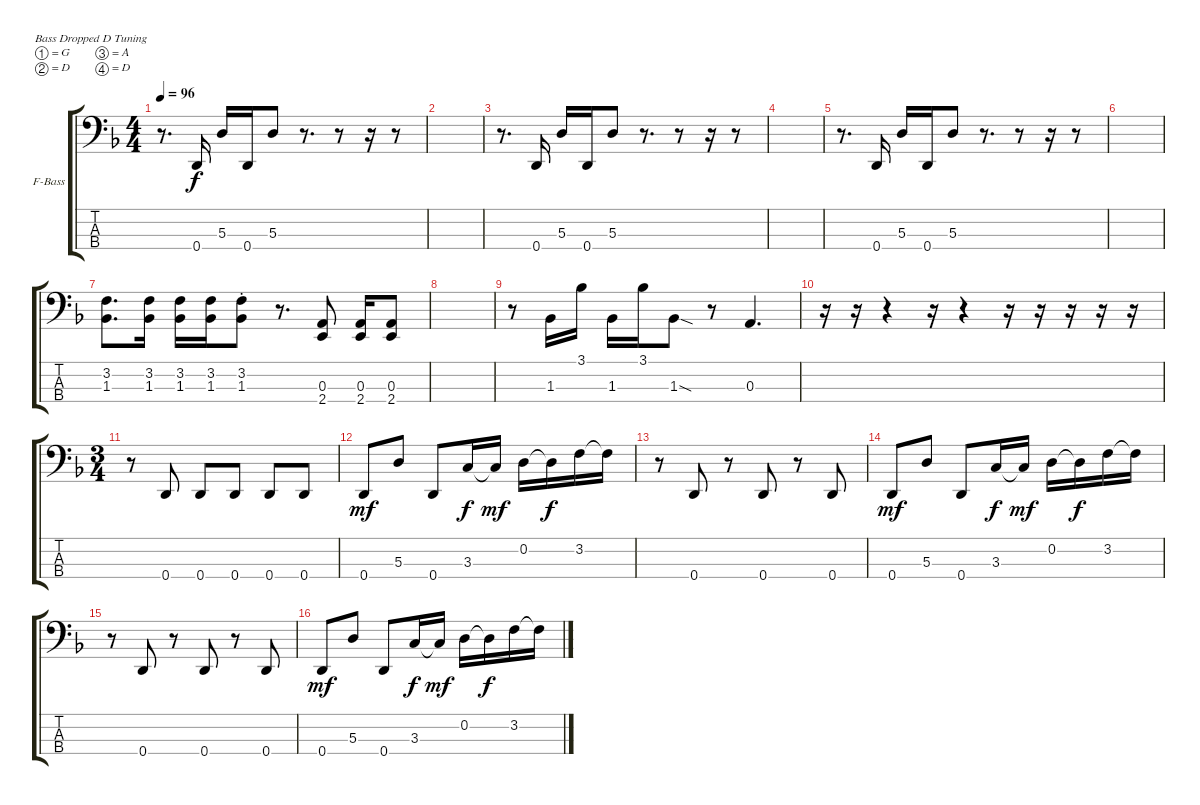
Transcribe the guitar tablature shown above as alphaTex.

\defaultSystemsLayout 4
\bracketExtendMode groupsimilarinstruments
\firstSystemTrackNameOrientation horizontal
\otherSystemsTrackNameOrientation horizontal
\track ("Fretless Bass" "F-Bass") {instrument fretlessbass}
\staff {score tabs}
\tuning (G2 D2 A1 D1)
\ts (4 4)
\tempo 96
\clef f4
\ks dminor
r.8{d dy f instrument fretlessbass} 0.4.16 5.3.16 0.4.16 5.3.8 r.8{d} r.8 r.16 r.8 |
|
r.8{d} 0.4.16 5.3.16 0.4.16 5.3.8 r.8{d} r.8 r.16 r.8 |
|
r.8{d} 0.4.16 5.3.16 0.4.16 5.3.8 r.8{d} r.8 r.16 r.8 |
|
(1.3 3.2).8{d} (1.3 3.2).16 (1.3 3.2).16 (1.3 3.2).16 (1.3{st} 3.2).8 r.8{d} (0.3 2.4).8 (0.3 2.4).16 (0.3 2.4).8 |
|
r.8 1.3.16 3.1.16 1.3.16 3.1.16 1.3{sod}.8 r.8 0.3.4{d} |
r.16 r.16 r.4 r.16 r.4 r.16 r.16 r.16 r.16 r.16 |
\ts (3 4)
r.8 0.4.8 0.4.8 0.4.8 0.4.8 0.4.8 |
0.4.8{dy mf} 5.3.8 0.4.8 3.3.16{dy f} 3.3{t}.16{dy mf} 0.2.16 0.2{t}.16{dy f} 3.2.16 3.2{t}.16 |
r.8 0.4.8 r.8 0.4.8 r.8 0.4.8 |
0.4.8{dy mf} 5.3.8 0.4.8 3.3.16{dy f} 3.3{t}.16{dy mf} 0.2.16 0.2{t}.16{dy f} 3.2.16 3.2{t}.16 |
r.8 0.4.8 r.8 0.4.8 r.8 0.4.8 |
0.4.8{dy mf} 5.3.8 0.4.8 3.3.16{dy f} 3.3{t}.16{dy mf} 0.2.16 0.2{t}.16{dy f} 3.2.16 3.2{t}.16
